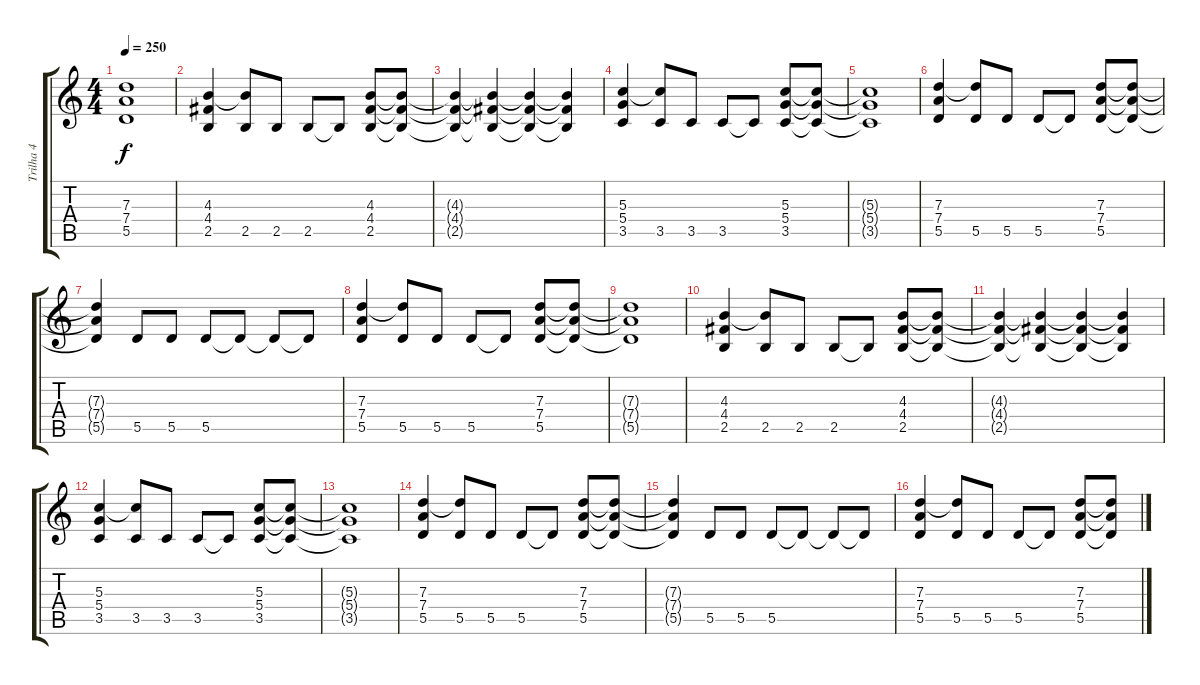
\track ("Trilha 4" "Trilha 4") {instrument overdrivenguitar}
\staff {score tabs}
\tuning (E4 B3 G3 D3 A2 E2) {hide}
\ts (4 4)
\tempo 250
\clef g2
\ks c
(7.3{t} 7.4{t} 5.5{t}).1{dy f} |
(4.3 4.4 2.5).4 (4.3{t} 2.5).8 2.5.8 2.5.8 2.5{t}.8 (4.3 4.4 2.5).8 (4.3{t} 4.4{t} 2.5{t}).8 |
(4.3{t} 4.4{t} 2.5{t}).4 (4.3{t} 4.4{t} 2.5{t}).4 (4.3{t} 4.4{t} 2.5{t}).4 (4.3{t} 4.4{t} 2.5{t}).4 |
(5.3 5.4 3.5).4 (5.3{t} 3.5).8 3.5.8 3.5.8 3.5{t}.8 (5.3 5.4 3.5).8 (5.3{t} 5.4{t} 3.5{t}).8 |
(5.3{t} 5.4{t} 3.5{t}).1 |
(7.3 7.4 5.5).4 (7.3{t} 5.5).8 5.5.8 5.5.8 5.5{t}.8 (7.3 7.4 5.5).8 (7.3{t} 7.4{t} 5.5{t}).8 |
(7.3{t} 7.4{t} 5.5{t}).4 5.5.8 5.5.8 5.5.8 5.5{t}.8 5.5{t}.8 5.5{t}.8 |
(7.3 7.4 5.5).4 (7.3{t} 5.5).8 5.5.8 5.5.8 5.5{t}.8 (7.3 7.4 5.5).8 (7.3{t} 7.4{t} 5.5{t}).8 |
(7.3{t} 7.4{t} 5.5{t}).1 |
(4.3 4.4 2.5).4 (4.3{t} 2.5).8 2.5.8 2.5.8 2.5{t}.8 (4.3 4.4 2.5).8 (4.3{t} 4.4{t} 2.5{t}).8 |
(4.3{t} 4.4{t} 2.5{t}).4 (4.3{t} 4.4{t} 2.5{t}).4 (4.3{t} 4.4{t} 2.5{t}).4 (4.3{t} 4.4{t} 2.5{t}).4 |
(5.3 5.4 3.5).4 (5.3{t} 3.5).8 3.5.8 3.5.8 3.5{t}.8 (5.3 5.4 3.5).8 (5.3{t} 5.4{t} 3.5{t}).8 |
(5.3{t} 5.4{t} 3.5{t}).1 |
(7.3 7.4 5.5).4 (7.3{t} 5.5).8 5.5.8 5.5.8 5.5{t}.8 (7.3 7.4 5.5).8 (7.3{t} 7.4{t} 5.5{t}).8 |
(7.3{t} 7.4{t} 5.5{t}).4 5.5.8 5.5.8 5.5.8 5.5{t}.8 5.5{t}.8 5.5{t}.8 |
(7.3 7.4 5.5).4 (7.3{t} 5.5).8 5.5.8 5.5.8 5.5{t}.8 (7.3 7.4 5.5).8 (7.3{t} 7.4{t} 5.5{t}).8
